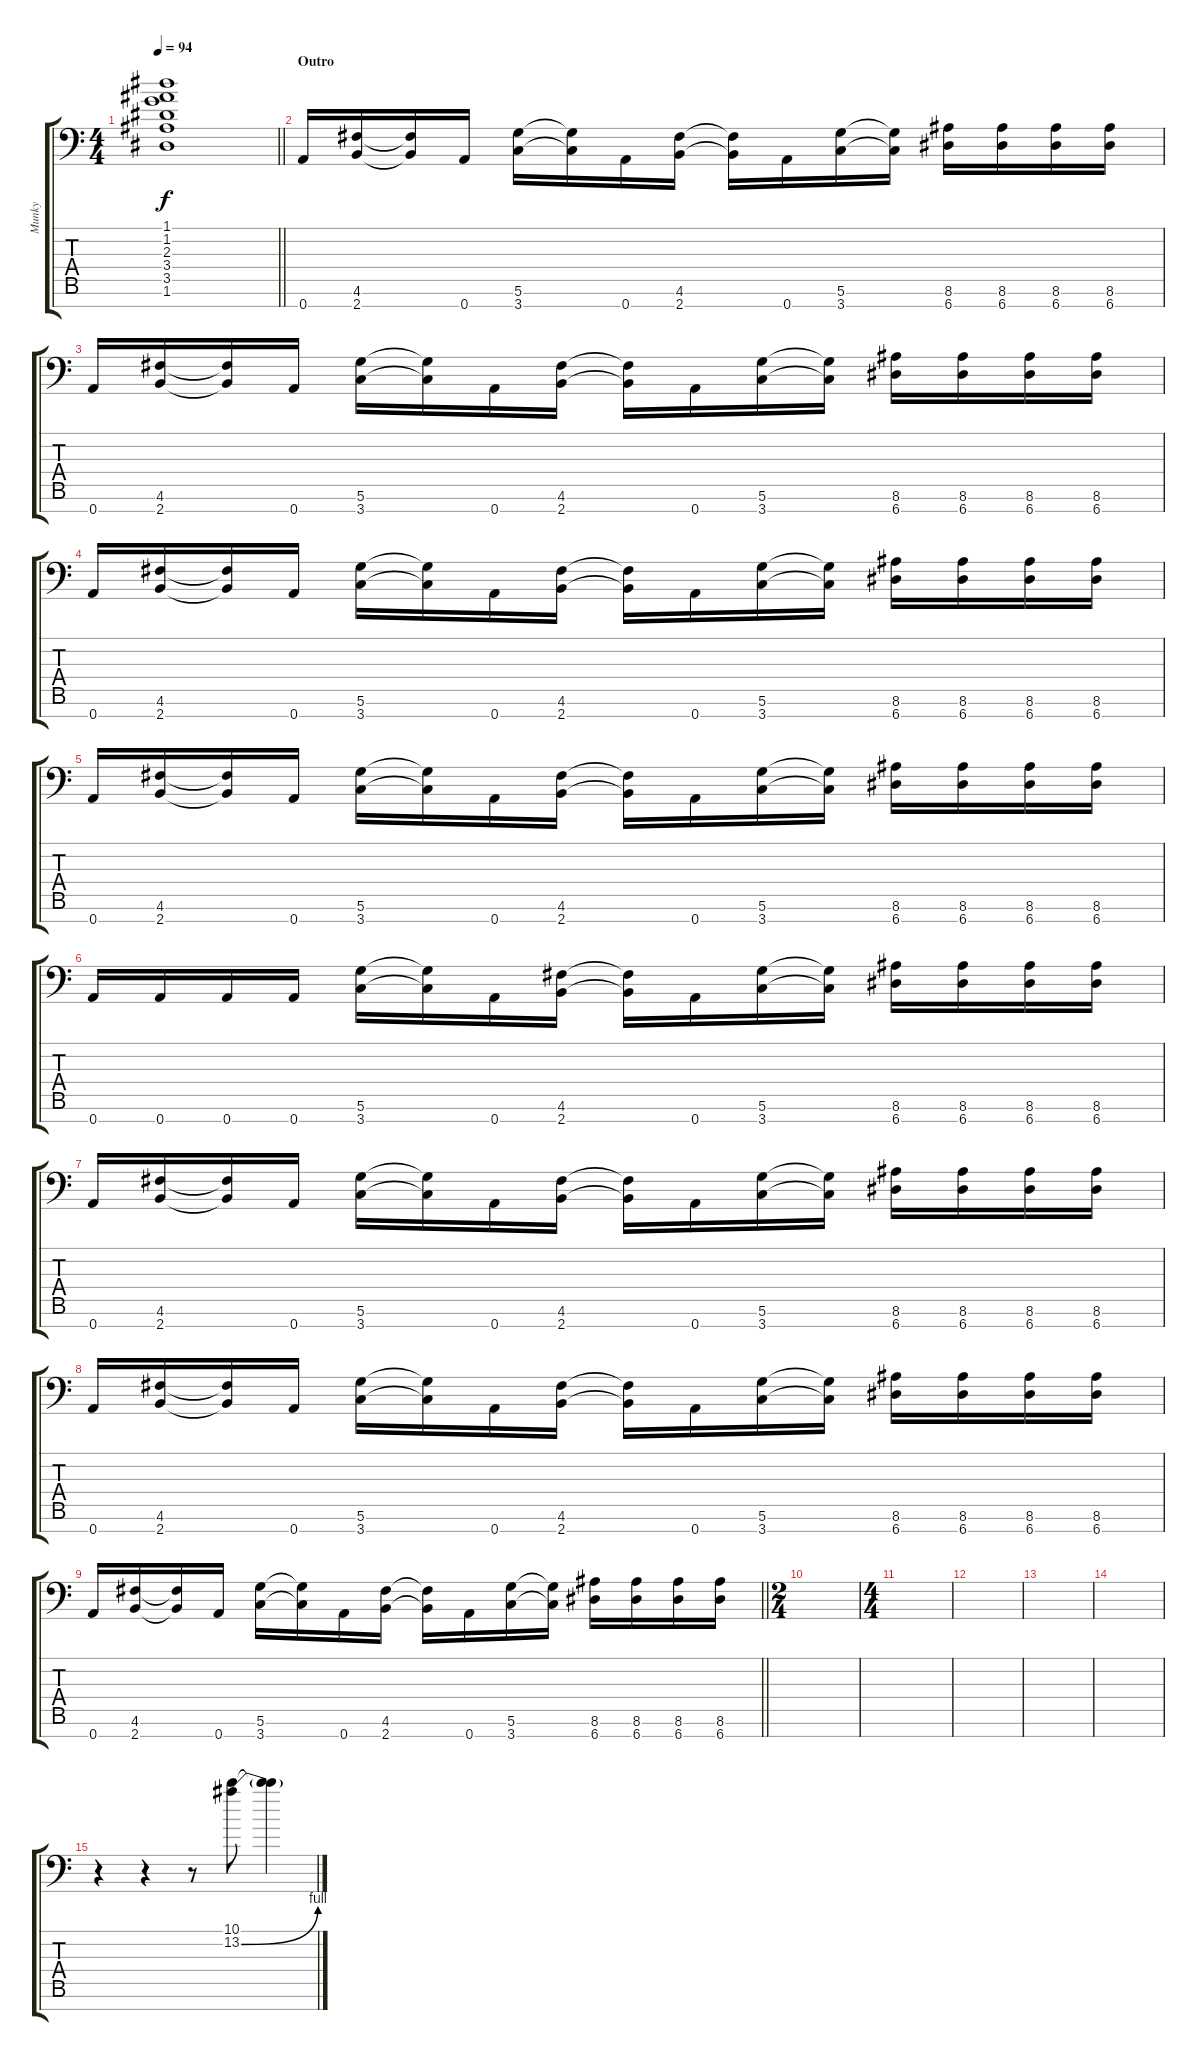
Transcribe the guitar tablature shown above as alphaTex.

\track ("Munky" "Munky") {instrument distortionguitar}
\staff {score tabs}
\tuning (D4 A3 F3 C3 G2 D2 A1) {hide}
\ts (4 4)
\tempo 94
\clef f4
\barLineRight lightlight
\ks c
(1.1 1.2 2.3 3.4 3.5 1.6).1{dy f} |
\section ("" "Outro")
0.7.16 (4.6 2.7).16 (4.6{t} 2.7{t}).16 0.7.16 (5.6 3.7).16 (5.6{t} 3.7{t}).16 0.7.16 (4.6 2.7).16 (4.6{t} 2.7{t}).16 0.7.16 (5.6 3.7).16 (5.6{t} 3.7{t}).16 (8.6 6.7).16 (8.6 6.7).16 (8.6 6.7).16 (8.6 6.7).16 |
0.7.16 (4.6 2.7).16 (4.6{t} 2.7{t}).16 0.7.16 (5.6 3.7).16 (5.6{t} 3.7{t}).16 0.7.16 (4.6 2.7).16 (4.6{t} 2.7{t}).16 0.7.16 (5.6 3.7).16 (5.6{t} 3.7{t}).16 (8.6 6.7).16 (8.6 6.7).16 (8.6 6.7).16 (8.6 6.7).16 |
0.7.16 (4.6 2.7).16 (4.6{t} 2.7{t}).16 0.7.16 (5.6 3.7).16 (5.6{t} 3.7{t}).16 0.7.16 (4.6 2.7).16 (4.6{t} 2.7{t}).16 0.7.16 (5.6 3.7).16 (5.6{t} 3.7{t}).16 (8.6 6.7).16 (8.6 6.7).16 (8.6 6.7).16 (8.6 6.7).16 |
0.7.16 (4.6 2.7).16 (4.6{t} 2.7{t}).16 0.7.16 (5.6 3.7).16 (5.6{t} 3.7{t}).16 0.7.16 (4.6 2.7).16 (4.6{t} 2.7{t}).16 0.7.16 (5.6 3.7).16 (5.6{t} 3.7{t}).16 (8.6 6.7).16 (8.6 6.7).16 (8.6 6.7).16 (8.6 6.7).16 |
0.7.16 0.7.16 0.7.16 0.7.16 (5.6 3.7).16 (5.6{t} 3.7{t}).16 0.7.16 (4.6 2.7).16 (4.6{t} 2.7{t}).16 0.7.16 (5.6 3.7).16 (5.6{t} 3.7{t}).16 (8.6 6.7).16 (8.6 6.7).16 (8.6 6.7).16 (8.6 6.7).16 |
0.7.16 (4.6 2.7).16 (4.6{t} 2.7{t}).16 0.7.16 (5.6 3.7).16 (5.6{t} 3.7{t}).16 0.7.16 (4.6 2.7).16 (4.6{t} 2.7{t}).16 0.7.16 (5.6 3.7).16 (5.6{t} 3.7{t}).16 (8.6 6.7).16 (8.6 6.7).16 (8.6 6.7).16 (8.6 6.7).16 |
0.7.16 (4.6 2.7).16 (4.6{t} 2.7{t}).16 0.7.16 (5.6 3.7).16 (5.6{t} 3.7{t}).16 0.7.16 (4.6 2.7).16 (4.6{t} 2.7{t}).16 0.7.16 (5.6 3.7).16 (5.6{t} 3.7{t}).16 (8.6 6.7).16 (8.6 6.7).16 (8.6 6.7).16 (8.6 6.7).16 |
\barLineRight lightlight
0.7.16 (4.6 2.7).16 (4.6{t} 2.7{t}).16 0.7.16 (5.6 3.7).16 (5.6{t} 3.7{t}).16 0.7.16 (4.6 2.7).16 (4.6{t} 2.7{t}).16 0.7.16 (5.6 3.7).16 (5.6{t} 3.7{t}).16 (8.6 6.7).16 (8.6 6.7).16 (8.6 6.7).16 (8.6 6.7).16 |
\ts (2 4)
|
\ts (4 4)
|
|
|
|
r.4 r.4 r.8 (10.1 13.2{be (bend 0 0 60 4)}).8 (10.1{t} 13.2{t}).4
